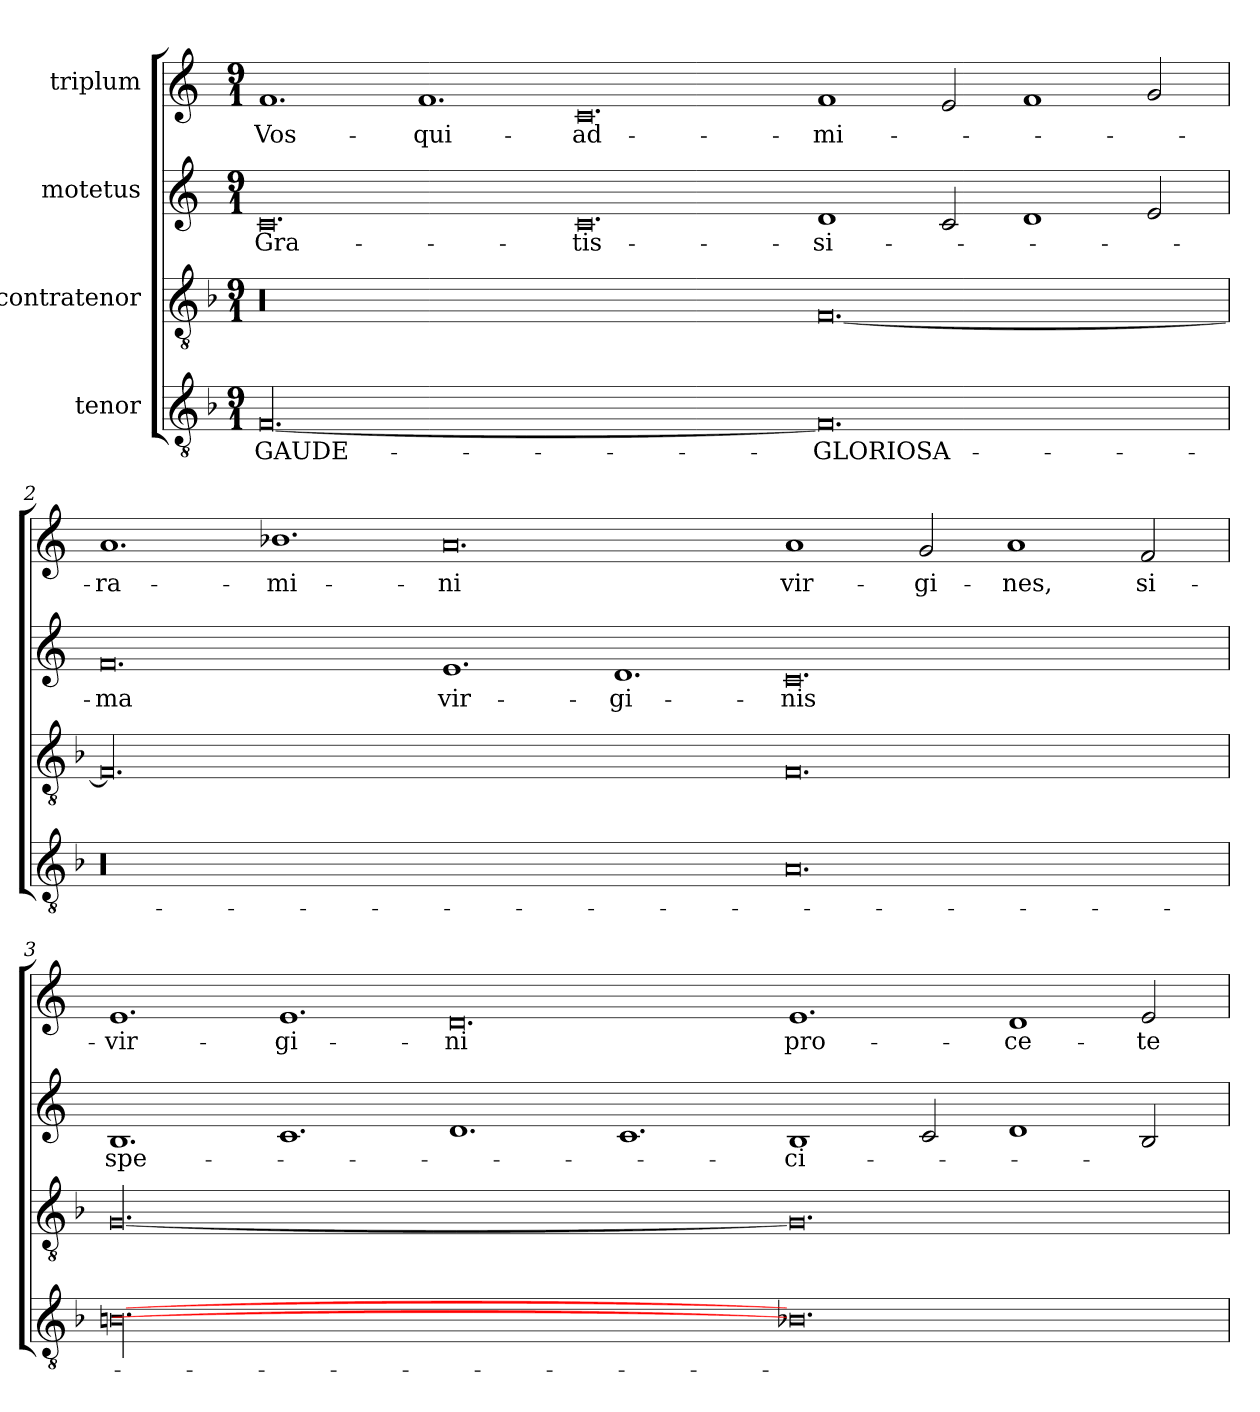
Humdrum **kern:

**kern	**text	**kern	**kern	**text	**kern	**text
*part4	*part4	*part3	*part2	*part2	*part1	*part1
*staff4	*staff4	*staff3	*staff2	*staff2	*staff1	*staff1
*I"tenor	*	*I"contratenor	*I"motetus	*	*I"triplum	*
*clefGv2	*	*clefGv2	*clefG2	*	*clefG2	*
*k[b-]	*	*k[b-]	*k[]	*	*k[]	*
*F:	*	*F:	*C:	*	*C:	*
*M9/1	*	*M9/1	*M9/1	*	*M9/1	*
=1	=1	=1	=1	=1	=1	=1
[00.F/	GAUDE-	00.r	0.c/	Gra-	1.f/	Vos-
.	.	.	.	.	1.f/	qui-
.	.	.	0.c/	-tis-	0.c/	ad-
0.F/]	GLORIOSA-	[0.F/	1d/	-si-	1f/	-mi-
.	.	.	2c/	.	2e/	.
.	.	.	1d/	.	1f/	.
.	.	.	2e/	.	2g/	.
=2	=2	=2	=2	=2	=2	=2
00.r	.	00.F/]	0.f/	-ma	1.a/	-ra-
.	.	.	.	.	1.b-X\	-mi-
.	.	.	1.e/	vir-	0.a/	-ni
.	.	.	1.d/	-gi-	.	.
0.A/	.	0.F/	0.c/	-nis	1a/	vir-
.	.	.	.	.	2g/	-gi-
.	.	.	.	.	1a/	-nes,
.	.	.	.	.	2f/	si-
=3	=3	=3	=3	=3	=3	=3
[00.Bn\	.	[00.G/	1.B/	spe-	1.e/	vir-
.	.	.	1.c/	.	1.e/	-gi-
.	.	.	1.d/	.	0.d/	-ni
.	.	.	1.c/	.	.	.
0.B-X\]	.	0.G/]	1B/	-ci-	1.e/	pro-
.	.	.	2c/	.	.	.
.	.	.	1d/	.	1d/	ce-
.	.	.	2B/	.	2e/	-te-
=	=	=	=	=	=	=
*-	*-	*-	*-	*-	*-	*-
